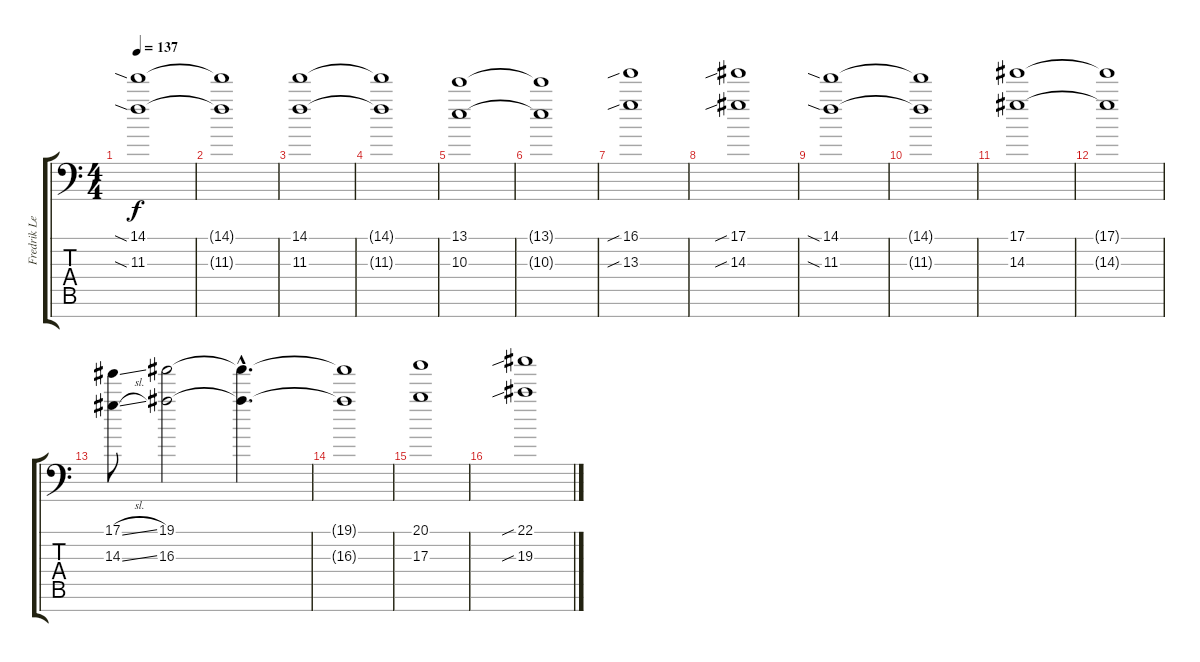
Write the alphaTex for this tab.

\track ("Fredrik Lead" "Fredrik Le") {instrument overdrivenguitar}
\staff {score tabs}
\tuning (Eb4 Bb3 Gb3 Db3 Ab2 Eb2 Bb1) {hide}
\ts (4 4)
\tempo 137
\clef f4
\ks c
(14.1{sia} 11.3{sia}).1{dy f} |
(14.1{t} 11.3{t}).1 |
(14.1 11.3).1 |
(14.1{t} 11.3{t}).1 |
(13.1 10.3).1 |
(13.1{t} 10.3{t}).1 |
(16.1{sib} 13.3{sib}).1 |
(17.1{sib} 14.3{sib}).1 |
(14.1{sia} 11.3{sia}).1 |
(14.1{t} 11.3{t}).1 |
(17.1 14.3).1{volume 12} |
(17.1{t} 14.3{t}).1 |
(17.1{sl} 14.3{sl}).8 (19.1 16.3).2 (19.1{hac t} 16.3{hac t}).4{d} |
(19.1{t} 16.3{t}).1 |
(20.1 17.3).1 |
(22.1{sib} 19.3{sib}).1
